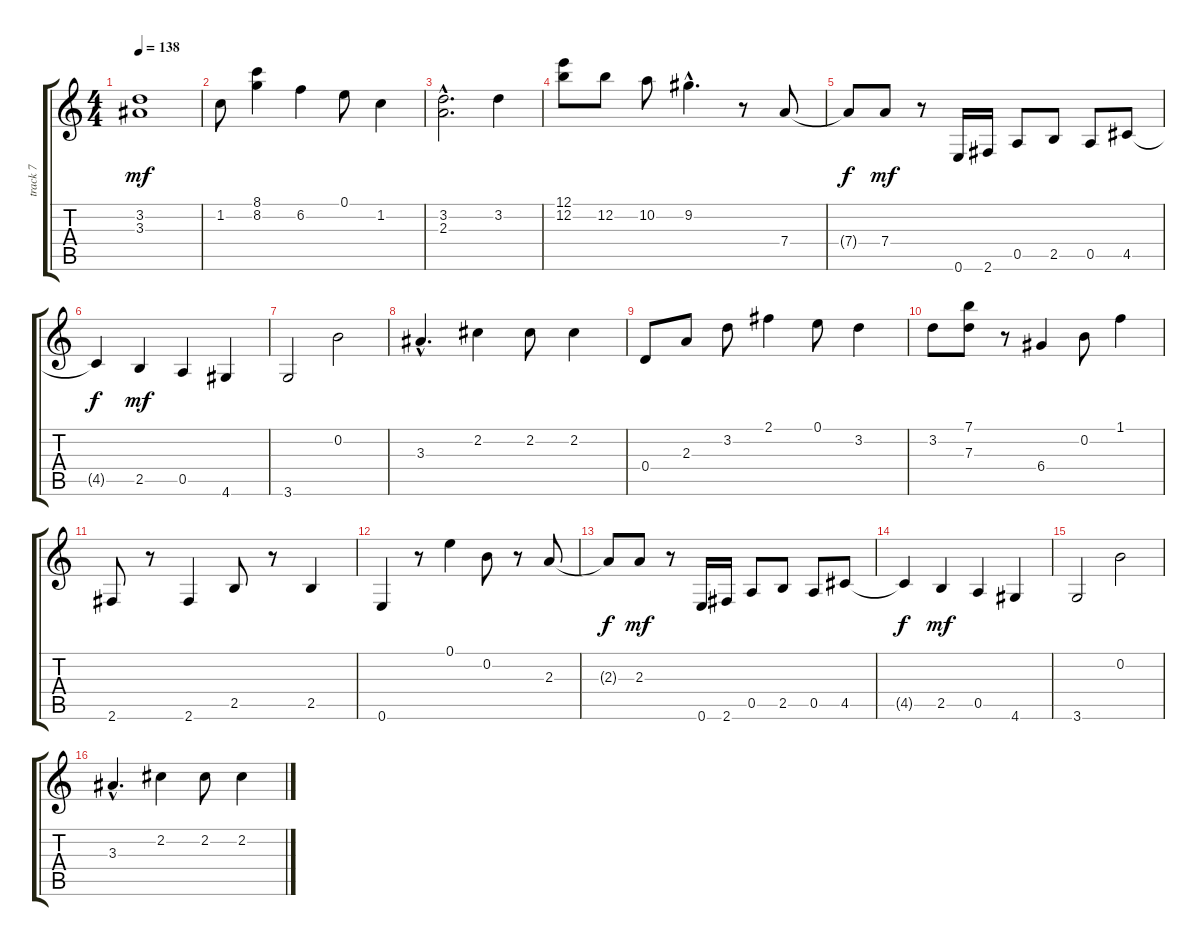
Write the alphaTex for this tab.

\track ("track 7 " "track 7 ") {instrument overdrivenguitar}
\staff {score tabs}
\tuning (E4 B3 G3 D3 A2 E2) {hide}
\ts (4 4)
\tempo 138
\clef g2
\ks c
(3.2 3.3).1{dy mf} |
1.2.8 (8.1 8.2).4 6.2.4 0.1.8 1.2.4 |
(3.2{hac} 2.3{hac}).2{d} 3.2.4 |
(12.1 12.2).8 12.2.8 10.2.8 9.2{hac}.4{d} r.8 7.4.8 |
7.4{t}.8{dy f} 7.4.8{dy mf} r.8 0.6.16 2.6.16 0.5.8 2.5.8 0.5.8 4.5.8 |
4.5{t}.4{dy f} 2.5.4{dy mf} 0.5.4 4.6.4 |
3.6.2 0.2.2 |
3.3{hac}.4{d} 2.2.4 2.2.8 2.2.4 |
0.4.8 2.3.8 3.2.8 2.1.4 0.1.8 3.2.4 |
3.2.8 (7.1 7.3).8 r.8 6.4.4 0.2.8 1.1.4 |
2.6.8 r.8 2.6.4 2.5.8 r.8 2.5.4 |
0.6.4 r.8 0.1.4 0.2.8 r.8 2.3.8 |
2.3{t}.8{dy f} 2.3.8{dy mf} r.8 0.6.16 2.6.16 0.5.8 2.5.8 0.5.8 4.5.8 |
4.5{t}.4{dy f} 2.5.4{dy mf} 0.5.4 4.6.4 |
3.6.2 0.2.2 |
3.3{hac}.4{d} 2.2.4 2.2.8 2.2.4
